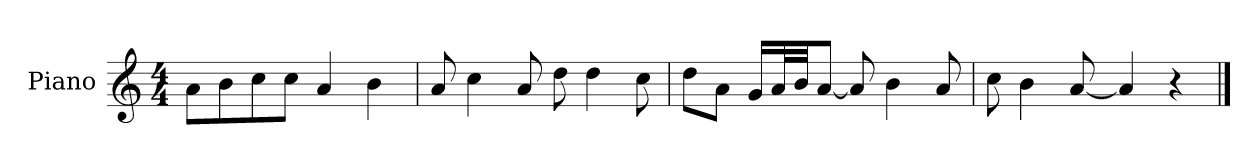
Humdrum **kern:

**kern
*part1
*staff1
*I"Piano
*I'P-no
*clefG2
*k[]
*M4/4
*MM90
=1
8a\L
8b\
8cc\
8cc\J
4a/
4b\
=2
8a/
4cc\
8a/
8dd\
4dd\
8cc\
=3
8dd\L
8a\J
16g/LL
32a/L
32b/JJ
[8a/J
8a/]
4b\
8a/
=4
8cc\
4b\
[8a/
4a/]
4r
==
*-
